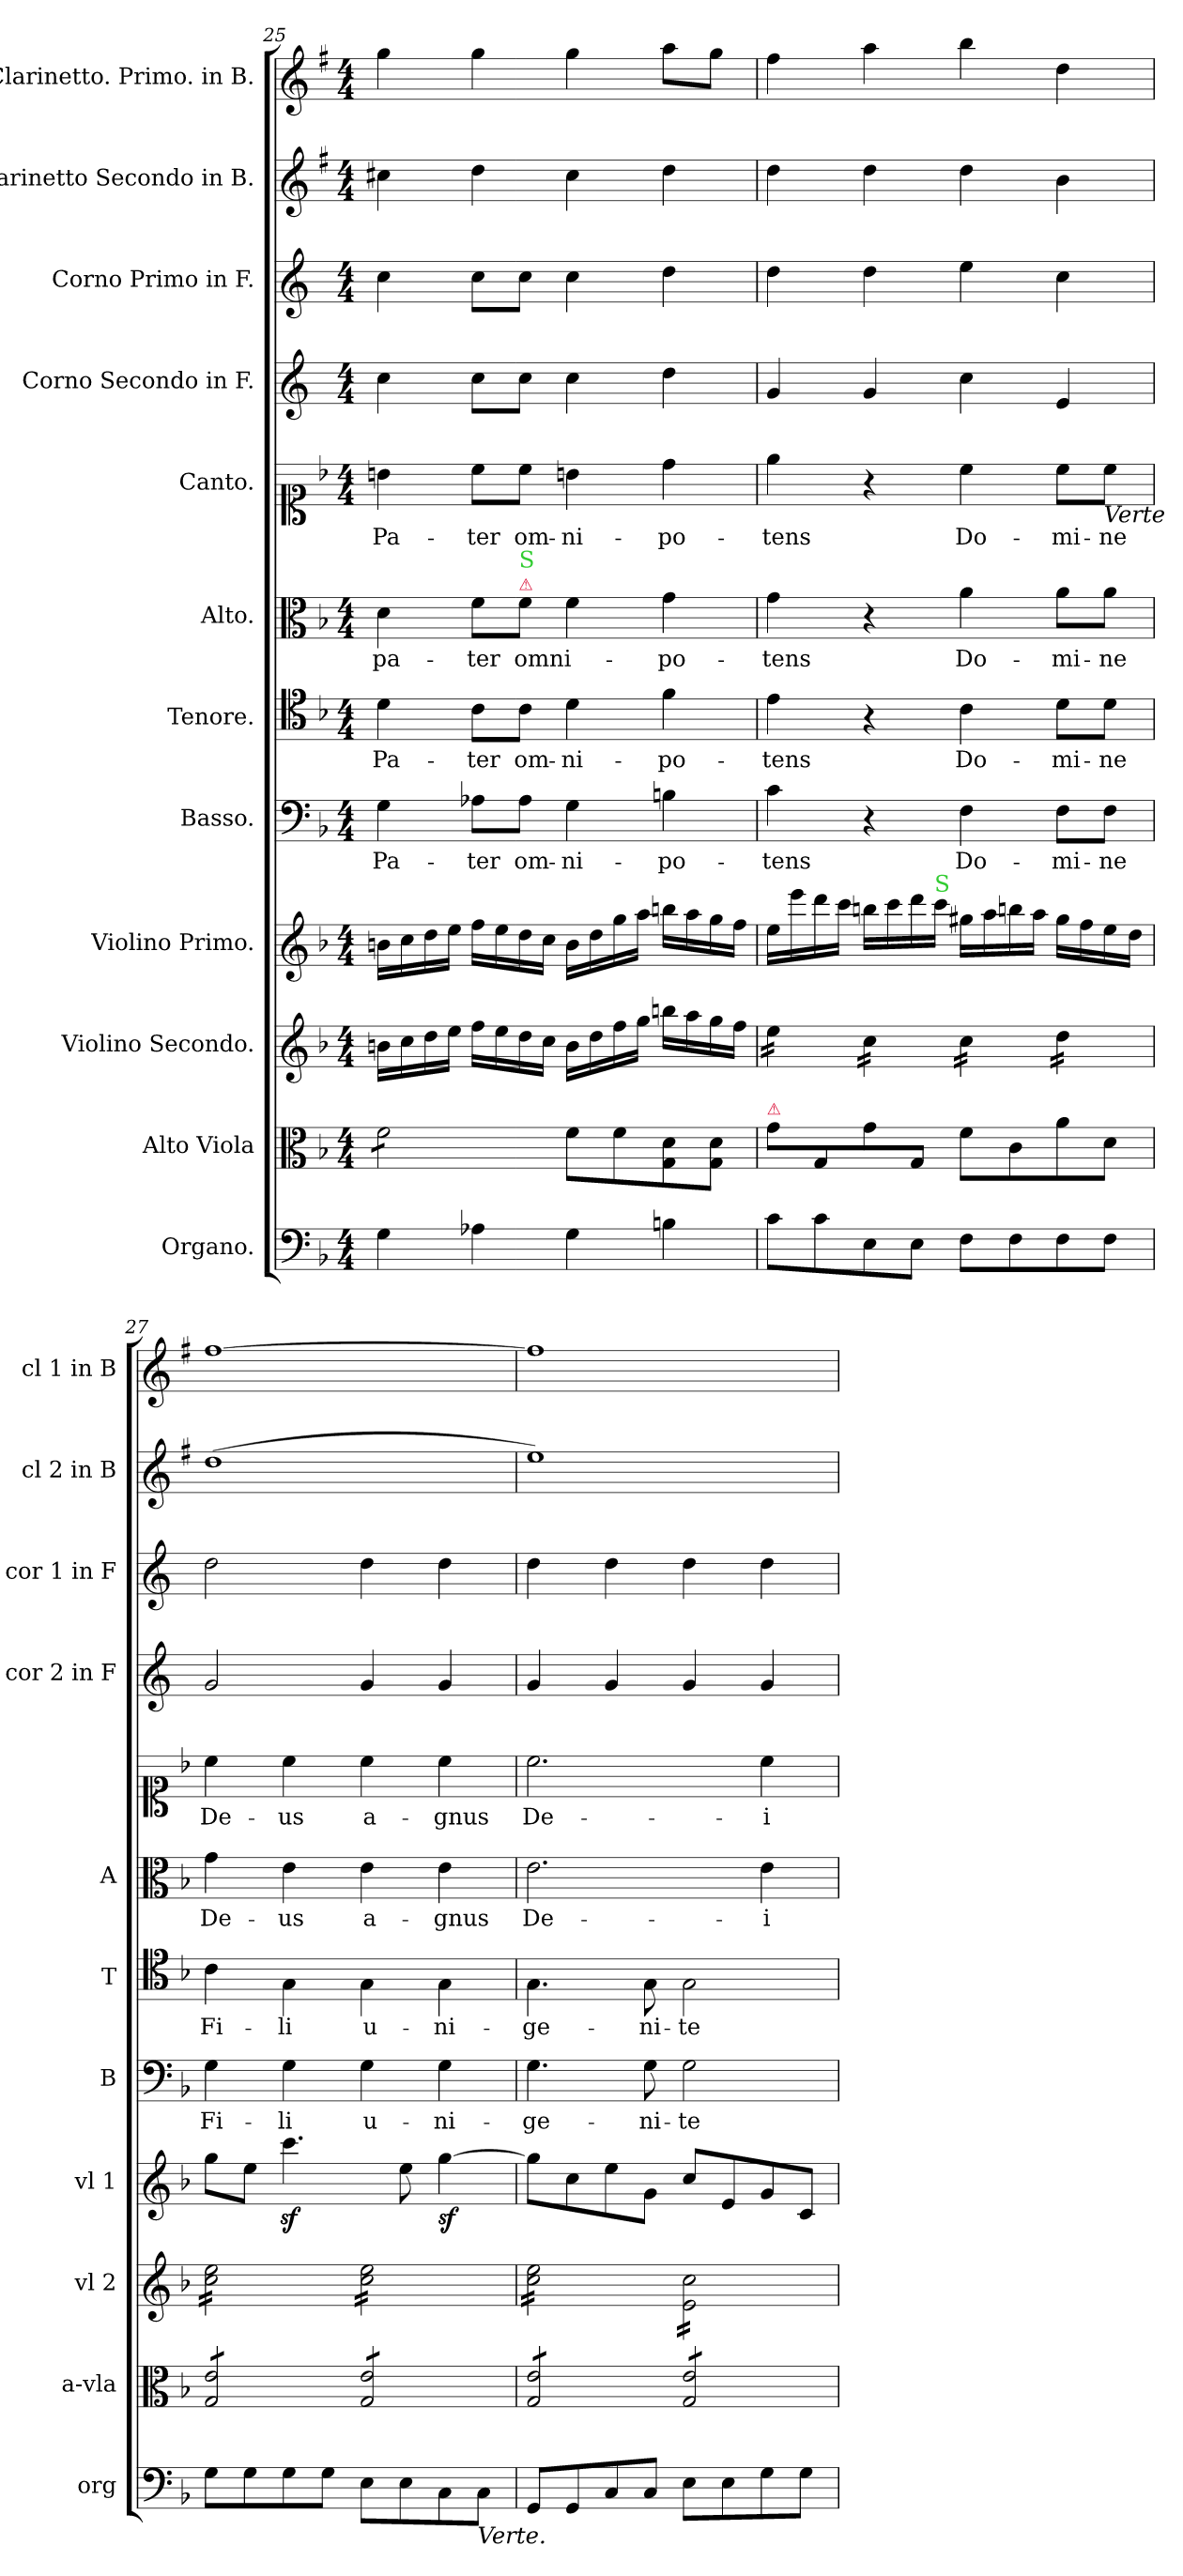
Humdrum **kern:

**kern	**kern	**kern	**kern	**dynam	**kern	**text	**kern	**text	**kern	**text	**kern	**text	**kern	**kern	**kern	**kern
*part12	*part11	*part10	*part9	*part9	*part8	*part8	*part7	*part7	*part6	*part6	*part5	*part5	*part4	*part3	*part2	*part1
*staff12	*staff11	*staff10	*staff9	*staff9	*staff8	*staff8	*staff7	*staff7	*staff6	*staff6	*staff5	*staff5	*staff4	*staff3	*staff2	*staff1
*I"Organo.	*I"Alto Viola	*I"Violino Secondo.	*I"Violino Primo.	*	*I"Basso.	*	*I"Tenore.	*	*I"Alto.	*	*I"Canto.	*	*I"Corno Secondo in F.	*I"Corno Primo in F.	*I"Clarinetto Secondo in B.	*I"Clarinetto. Primo. in B.
*I'org	*I'a-vla	*I'vl 2	*I'vl 1	*	*I'B	*	*I'T	*	*I'A	*	*	*	*I'cor 2 in F	*I'cor 1 in F	*I'cl 2 in B	*I'cl 1 in B
*clefF4	*clefC3	*clefG2	*clefG2	*	*clefF4	*	*clefC4	*	*clefC3	*	*clefC1	*	*clefG2	*clefG2	*clefG2	*clefG2
*	*	*	*	*	*	*	*	*	*	*	*	*	*ITrd4c7	*ITrd4c7	*ITrd1c2	*ITrd1c2
*k[b-]	*k[b-]	*k[b-]	*k[b-]	*	*k[b-]	*	*k[b-]	*	*k[b-]	*	*k[b-]	*	*k[b-]	*k[b-]	*k[b-]	*k[b-]
*F:	*F:	*F:	*F:	*	*F:	*	*F:	*	*F:	*	*F:	*	*F:	*F:	*F:	*F:
*M4/4	*M4/4	*M4/4	*M4/4	*	*M4/4	*	*M4/4	*	*M4/4	*	*M4/4	*	*M4/4	*M4/4	*M4/4	*M4/4
=25	=25	=25	=25	=25	=25	=25	=25	=25	=25	=25	=25	=25	=25	=25	=25	=25
*	*tremolo	*	*	*	*	*	*	*	*	*	*	*	*	*	*	*
4G\	8f\L	16bn\LL	16bn\LL	.	4G\	Pa-	4d\	Pa-	4d\	pa-	4bn\	Pa-	4f\	4f\	4bn\	4ff\
.	.	16cc\	16cc\	.	.	.	.	.	.	.	.	.	.	.	.	.
.	8f\	16dd\	16dd\	.	.	.	.	.	.	.	.	.	.	.	.	.
.	.	16ee\JJ	16ee\JJ	.	.	.	.	.	.	.	.	.	.	.	.	.
4A-X\	8f\	16ff\LL	16ff\LL	.	8A-X\L	-ter	8c\L	-ter	8f\L	-ter	8cc\L	-ter	8f\L	8f\L	4cc\	4ff\
.	.	16ee\	16ee\	.	.	.	.	.	.	.	.	.	.	.	.	.
!	!	!	!	!	!	!	!	!	!LO:TX:a:color=crimson:t=⚠	!	!	!	!	!	!	!
!	!	!	!	!	!	!	!	!	!LO:TX:a:color=limegreen:t=S	!	!	!	!	!	!	!
.	8f\J	16dd\	16dd\	.	8A-\J	om-	8c\J	om-	8f\J	omni-	8cc\J	om-	8f\J	8f\J	.	.
*	*Xtremolo	*	*	*	*	*	*	*	*	*	*	*	*	*	*	*
.	.	16cc\JJ	16cc\JJ	.	.	.	.	.	.	.	.	.	.	.	.	.
4G\	8f\L	16b\LL	16b\LL	.	4G\	-ni-	4d\	-ni-	4f\	.	4bn\	-ni-	4f\	4f\	4b\	4ff\
.	.	16dd\	16dd\	.	.	.	.	.	.	.	.	.	.	.	.	.
.	8f\	16ff\	16gg\	.	.	.	.	.	.	.	.	.	.	.	.	.
.	.	16gg\JJ	16aa\JJ	.	.	.	.	.	.	.	.	.	.	.	.	.
4Bn\	8G\ 8d\	16bbn\LL	16bbn\LL	.	4Bn\	-po-	4f\	-po-	4g\	-po-	4dd\	-po-	4g\	4g\	4cc\	8gg\L
.	.	16aa\	16aa\	.	.	.	.	.	.	.	.	.	.	.	.	.
.	8G\ 8d\J	16gg\	16gg\	.	.	.	.	.	.	.	.	.	.	.	.	8ff\J
.	.	16ff\JJ	16ff\JJ	.	.	.	.	.	.	.	.	.	.	.	.	.
=26	=26	=26	=26	=26	=26	=26	=26	=26	=26	=26	=26	=26	=26	=26	=26	=26
!	!LO:TX:a:color=crimson:t=⚠	!	!	!	!	!	!	!	!	!	!	!	!	!	!	!
*	*	*tremolo	*	*	*	*	*	*	*	*	*	*	*	*	*	*
8c\L	8g\L	16ee\LL	16ee\LL	.	4c\	-tens	4e\	-tens	4g\	-tens	4ee\	-tens	4c/	4g\	4cc\	4ee\
.	.	16ee\	16eee\	.	.	.	.	.	.	.	.	.	.	.	.	.
8c\	8G/	16ee\	16ddd\	.	.	.	.	.	.	.	.	.	.	.	.	.
.	.	16ee\JJ	16ccc\JJ	.	.	.	.	.	.	.	.	.	.	.	.	.
8E\	8g\	16cc\LL	16bbn\LL	.	4r	.	4r	.	4r	.	4r	.	4c/	4g\	4cc\	4gg\
.	.	16cc\	16ccc\	.	.	.	.	.	.	.	.	.	.	.	.	.
8E\J	8G/J	16cc\	16ddd\	.	.	.	.	.	.	.	.	.	.	.	.	.
!	!	!	!LO:TX:a:color=limegreen:t=S	!	!	!	!	!	!	!	!	!	!	!	!	!
.	.	16cc\JJ	16ccc\JJ	.	.	.	.	.	.	.	.	.	.	.	.	.
8F\L	8f\L	16cc\LL	16gg#X\LL	.	4F\	Do-	4c\	Do-	4a\	Do-	4cc\	Do-	4f\	4a\	4cc\	4aa\
.	.	16cc\	16aa\	.	.	.	.	.	.	.	.	.	.	.	.	.
8F\	8c\	16cc\	16bbn\	.	.	.	.	.	.	.	.	.	.	.	.	.
.	.	16cc\JJ	16aa\JJ	.	.	.	.	.	.	.	.	.	.	.	.	.
8F\	8a\	16dd\LL	16gg#\LL	.	8F\L	-mi-	8d\L	-mi-	8a\L	-mi-	8cc\L	-mi-	4A/	4f\	4a\	4cc\
.	.	16dd\	16ff\	.	.	.	.	.	.	.	.	.	.	.	.	.
!	!	!	!	!	!	!	!	!	!	!	!LO:TX:b:i:t=Verte	!	!	!	!	!
8F\J	8d\J	16dd\	16ee\	.	8F\J	-ne	8d\J	-ne	8a\J	-ne	8cc\J	-ne	.	.	.	.
.	.	16dd\JJ	16dd\JJ	.	.	.	.	.	.	.	.	.	.	.	.	.
=27	=27	=27	=27	=27	=27	=27	=27	=27	=27	=27	=27	=27	=27	=27	=27	=27
*	*tremolo	*	*	*	*	*	*	*	*	*	*	*	*	*	*	*
8G\L	8G/ 8e/L	16cc\ 16ee\LL	8gg\L	.	4G\	Fi-	4c\	Fi-	4g\	De-	4cc\	De-	2c/	2g\	(1cc	[1ee
.	.	16cc\ 16ee\	.	.	.	.	.	.	.	.	.	.	.	.	.	.
8G\	8G/ 8e/	16cc\ 16ee\	8ee\J	.	.	.	.	.	.	.	.	.	.	.	.	.
.	.	16cc\ 16ee\	.	.	.	.	.	.	.	.	.	.	.	.	.	.
8G\	8G/ 8e/	16cc\ 16ee\	4.cccz<\	.	4G\	-li	4G\	-li	4e\	-us	4cc\	-us	.	.	.	.
.	.	16cc\ 16ee\	.	.	.	.	.	.	.	.	.	.	.	.	.	.
8G\J	8G/ 8e/J	16cc\ 16ee\	.	.	.	.	.	.	.	.	.	.	.	.	.	.
.	.	16cc\ 16ee\JJ	.	.	.	.	.	.	.	.	.	.	.	.	.	.
8E\L	8G/ 8e/L	16cc\ 16ee\LL	.	.	4G\	u-	4G\	u-	4e\	a-	4cc\	a-	4c/	4g\	.	.
.	.	16cc\ 16ee\	.	.	.	.	.	.	.	.	.	.	.	.	.	.
8E\	8G/ 8e/	16cc\ 16ee\	8ee\	.	.	.	.	.	.	.	.	.	.	.	.	.
.	.	16cc\ 16ee\	.	.	.	.	.	.	.	.	.	.	.	.	.	.
!	!	!	!	!LO:DY:b	!	!	!	!	!	!	!	!	!	!	!	!
8C\	8G/ 8e/	16cc\ 16ee\	[4gg\	sf.	4G\	-ni-	4G\	-ni-	4e\	-gnus	4cc\	-gnus	4c/	4g\	.	.
.	.	16cc\ 16ee\	.	.	.	.	.	.	.	.	.	.	.	.	.	.
!LO:TX:b:i:t=Verte.	!	!	!	!	!	!	!	!	!	!	!	!	!	!	!	!
8C\J	8G/ 8e/J	16cc\ 16ee\	.	.	.	.	.	.	.	.	.	.	.	.	.	.
.	.	16cc\ 16ee\JJ	.	.	.	.	.	.	.	.	.	.	.	.	.	.
=28	=28	=28	=28	=28	=28	=28	=28	=28	=28	=28	=28	=28	=28	=28	=28	=28
8GG/L	8G/ 8e/L	16cc\ 16ee\LL	8gg\L]	.	4.G\	-ge-	4.G\	-ge-	2.e\	De-	2.cc\	De-	4c/	4g\	1dd)	1ee]
.	.	16cc\ 16ee\	.	.	.	.	.	.	.	.	.	.	.	.	.	.
8GG/	8G/ 8e/	16cc\ 16ee\	8cc\	.	.	.	.	.	.	.	.	.	.	.	.	.
.	.	16cc\ 16ee\	.	.	.	.	.	.	.	.	.	.	.	.	.	.
8C/	8G/ 8e/	16cc\ 16ee\	8ee\	.	.	.	.	.	.	.	.	.	4c/	4g\	.	.
.	.	16cc\ 16ee\	.	.	.	.	.	.	.	.	.	.	.	.	.	.
8C/J	8G/ 8e/J	16cc\ 16ee\	8g\J	.	8G\	-ni-	8G\	-ni-	.	.	.	.	.	.	.	.
.	.	16cc\ 16ee\JJ	.	.	.	.	.	.	.	.	.	.	.	.	.	.
8E\L	8G/ 8e/L	16e\ 16cc\LL	8cc/L	.	2G\	-te	2G\	-te	.	.	.	.	4c/	4g\	.	.
.	.	16e\ 16cc\	.	.	.	.	.	.	.	.	.	.	.	.	.	.
8E\	8G/ 8e/	16e\ 16cc\	8e/	.	.	.	.	.	.	.	.	.	.	.	.	.
.	.	16e\ 16cc\	.	.	.	.	.	.	.	.	.	.	.	.	.	.
8G\	8G/ 8e/	16e\ 16cc\	8g/	.	.	.	.	.	4e\	-i	4cc\	-i	4c/	4g\	.	.
.	.	16e\ 16cc\	.	.	.	.	.	.	.	.	.	.	.	.	.	.
8G\J	8G/ 8e/J	16e\ 16cc\	8c/J	.	.	.	.	.	.	.	.	.	.	.	.	.
*	*Xtremolo	*	*	*	*	*	*	*	*	*	*	*	*	*	*	*
.	.	16e\ 16cc\JJ	.	.	.	.	.	.	.	.	.	.	.	.	.	.
*	*	*Xtremolo	*	*	*	*	*	*	*	*	*	*	*	*	*	*
=	=	=	=	=	=	=	=	=	=	=	=	=	=	=	=	=
*-	*-	*-	*-	*-	*-	*-	*-	*-	*-	*-	*-	*-	*-	*-	*-	*-
